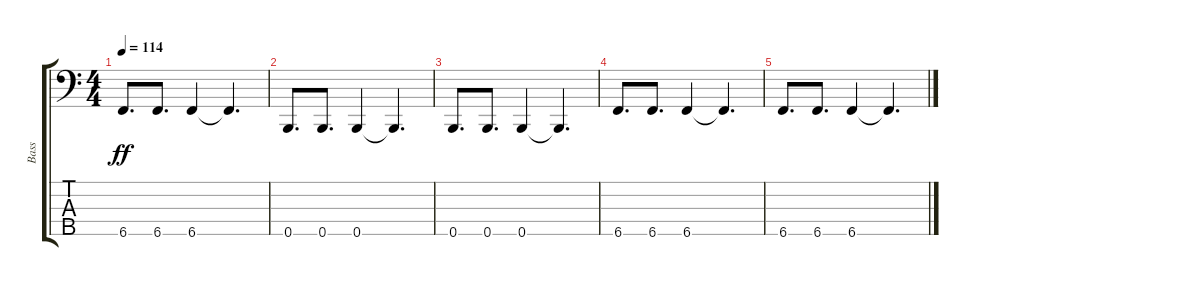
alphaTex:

\track ("Bass" "Bass") {instrument electricbassfinger}
\staff {score tabs}
\tuning (G2 D2 A1 E1 B0) {hide}
\ts (4 4)
\tempo 114
\clef f4
\ks c
6.5.8{d dy ff} 6.5.8{d} 6.5.4 6.5{t}.4{d} |
0.5.8{d} 0.5.8{d} 0.5.4 0.5{t}.4{d} |
0.5.8{d} 0.5.8{d} 0.5.4 0.5{t}.4{d} |
6.5.8{d} 6.5.8{d} 6.5.4 6.5{t}.4{d} |
6.5.8{d} 6.5.8{d} 6.5.4 6.5{t}.4{d}
